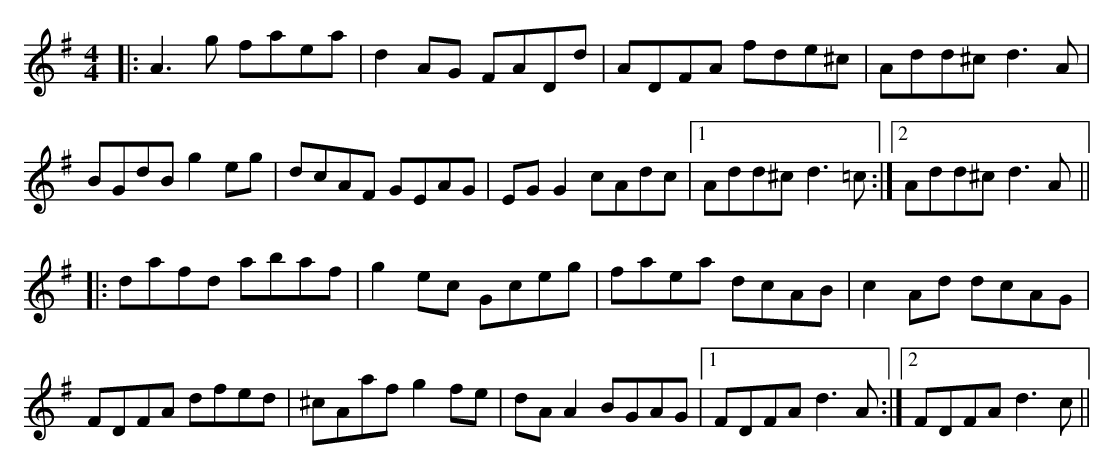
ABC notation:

X:1
M:4/4
K:Dmix
|:A3 g faea|d2 AG FADd|ADFA fde^c|Add^c d3 A|
BGdB g2 eg|dcAF GEAG|EG G2 cAdc|1 Add^c d3 =c:|2 Add^c d3 A||
|:dafd abaf|g2 ec Gceg|faea dcAB|c2 Ad dcAG|
FDFA dfed|^cAaf g2 fe|dA A2 BGAG|1 FDFA d3 A:|2 FDFA d3 c||
